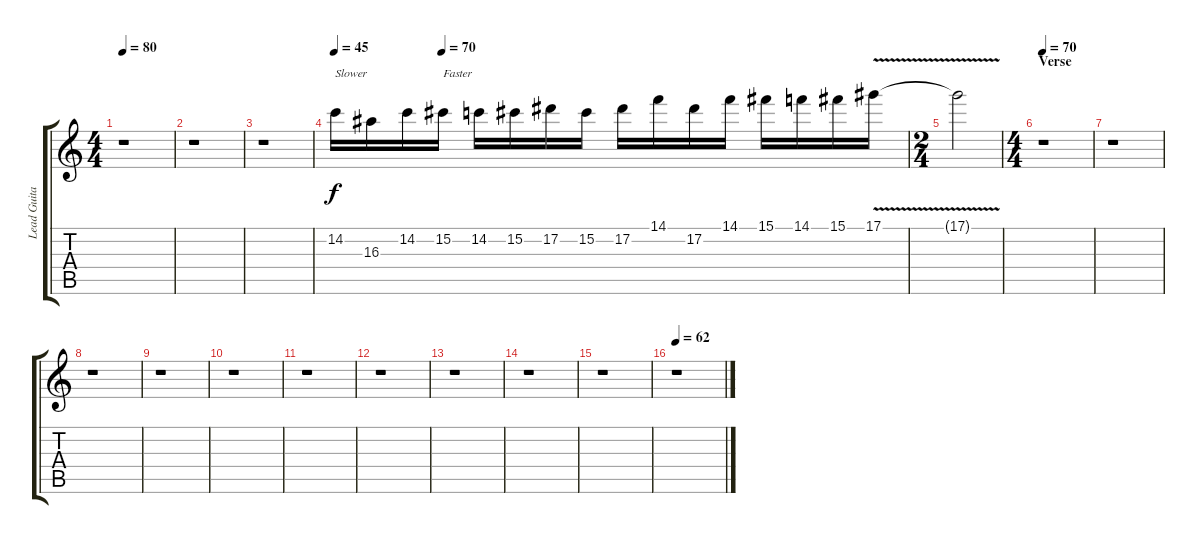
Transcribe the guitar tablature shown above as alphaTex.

\track ("Lead Guitar 2" "Lead Guita") {instrument distortionguitar}
\staff {score tabs}
\tuning (Eb4 Bb3 Gb3 Db3 Ab2 Eb2) {hide}
\ts (4 4)
\tempo 80
\clef g2
\ks c
r.1{dy f} |
r.1 |
r.1 |
\tempo 45
\tempo (70 0.1875)
14.2.16{txt "Slower" volume 16} 16.3.16 14.2.16 15.2.16{txt "Faster"} 14.2.16 15.2.16 17.2.16 15.2.16 17.2.16 14.1.16 17.2.16 14.1.16 15.1.16 14.1.16 15.1.16 17.1{v}.16 |
\ts (2 4)
17.1{t}.2 |
\ts (4 4)
\section ("" "Verse")
\tempo 70
r.1 |
r.1 |
r.1 |
r.1 |
r.1 |
r.1 |
r.1 |
r.1 |
r.1 |
r.1 |
\tempo 62
r.1
